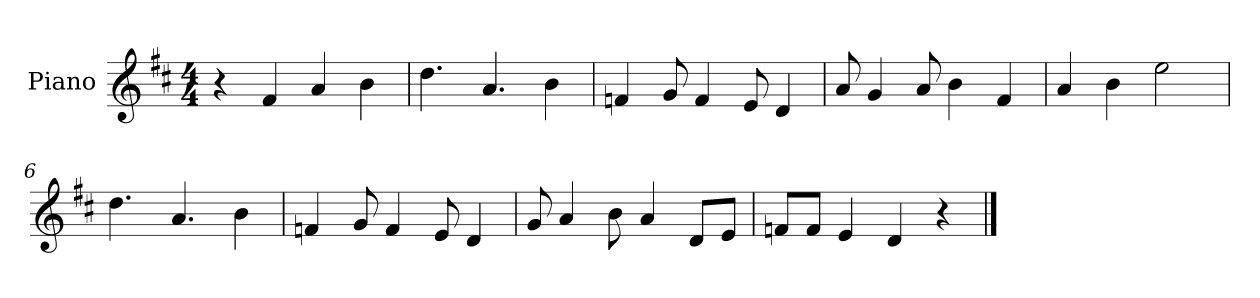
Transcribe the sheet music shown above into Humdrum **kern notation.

**kern
*part1
*staff1
*I"Piano
*I'Pno
*clefG2
*k[f#c#]
*M4/4
=1
4r
4f#/
4a/
4b\
=2
4.dd\
4.a/
4b\
=3
4fn/
8g/
4f/
8e/
4d/
=4
8a/
4g/
8a/
4b\
4f#/
=5
4a/
4b\
2ee\
=6
4.dd\
4.a/
4b\
=7
4fn/
8g/
4f/
8e/
4d/
=8
8g/
4a/
8b\
4a/
8d/L
8e/J
=9
8fn/L
8f/J
4e/
4d/
4r
==
*-
